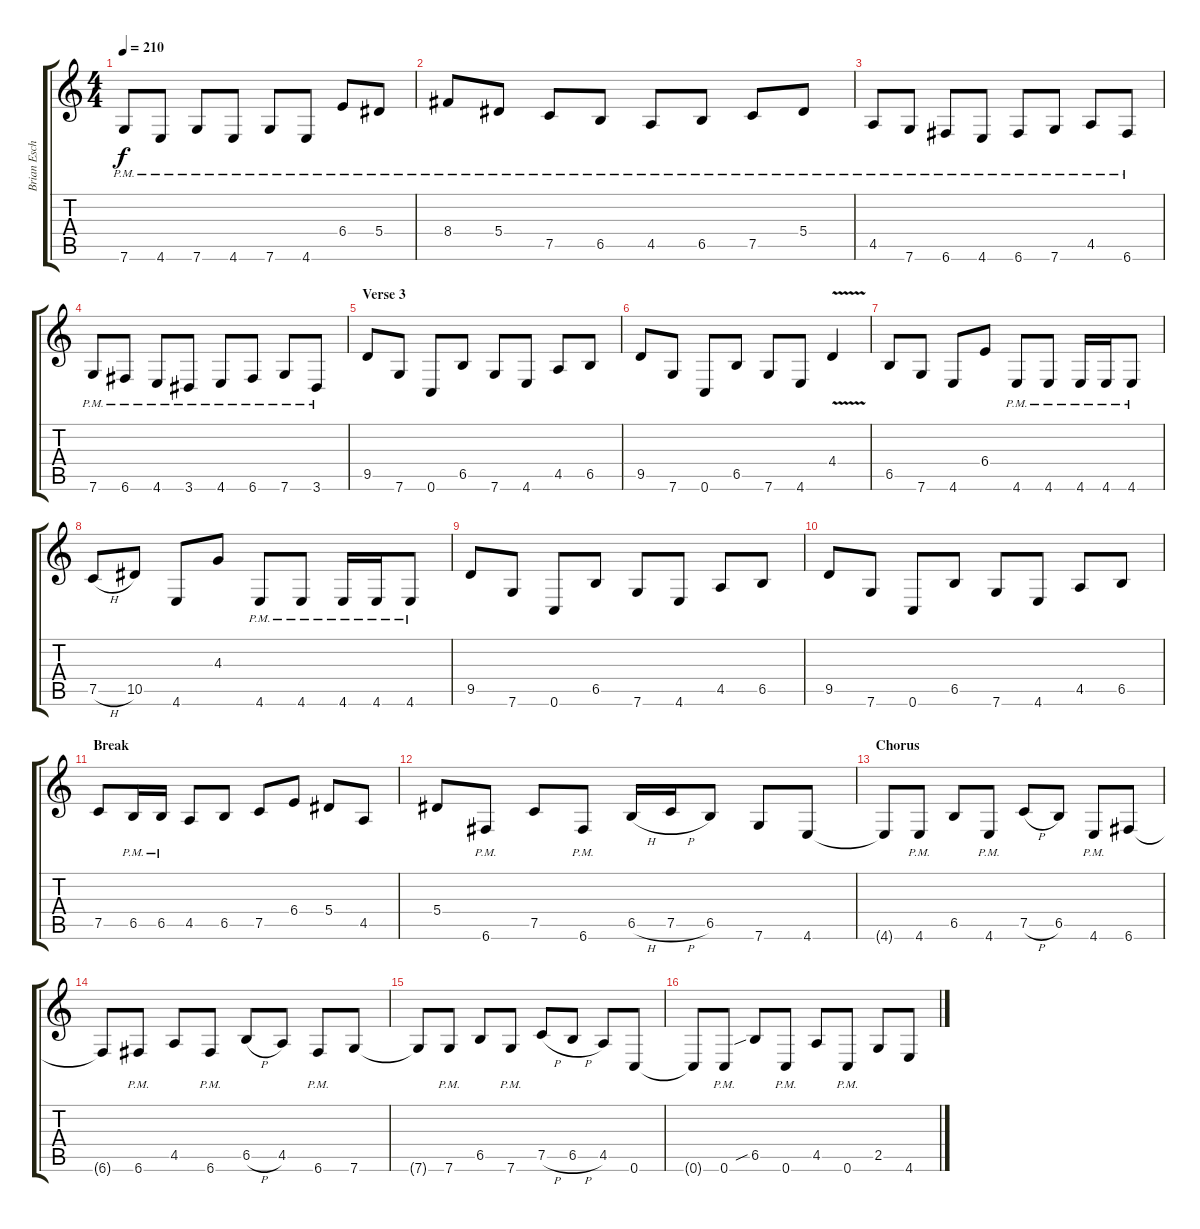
\track ("Brian Eschbach (Lead Guitar)" "Brian Esch") {instrument distortionguitar}
\staff {score tabs}
\tuning (C4 G3 Eb3 Bb2 F2 C2) {hide}
\ts (4 4)
\tempo 210
\clef g2
\ks c
7.6{pm}.8{dy f} 4.6{pm}.8 7.6{pm}.8 4.6{pm}.8 7.6{pm}.8 4.6{pm}.8 6.4{pm}.8 5.4{pm}.8 |
8.4{pm}.8 5.4{pm}.8 7.5{pm}.8 6.5{pm}.8 4.5{pm}.8 6.5{pm}.8 7.5{pm}.8 5.4{pm}.8 |
4.5{pm}.8 7.6{pm}.8 6.6{pm}.8 4.6{pm}.8 6.6{pm}.8 7.6{pm}.8 4.5{pm}.8 6.6{pm}.8 |
7.6{pm}.8 6.6{pm}.8 4.6{pm}.8 3.6{pm}.8 4.6{pm}.8 6.6{pm}.8 7.6{pm}.8 3.6{pm}.8 |
\section ("" "Verse 3")
9.5.8 7.6.8 0.6.8 6.5.8 7.6.8 4.6.8 4.5.8 6.5.8 |
9.5.8 7.6.8 0.6.8 6.5.8 7.6.8 4.6.8 4.4{v}.4 |
6.5.8 7.6.8 4.6.8 6.4.8 4.6{pm}.8 4.6{pm}.8 4.6{pm}.16 4.6{pm}.16 4.6{pm}.8 |
7.5{h}.8 10.5.8 4.6.8 4.3.8 4.6{pm}.8 4.6{pm}.8 4.6{pm}.16 4.6{pm}.16 4.6{pm}.8 |
9.5.8 7.6.8 0.6.8 6.5.8 7.6.8 4.6.8 4.5.8 6.5.8 |
9.5.8 7.6.8 0.6.8 6.5.8 7.6.8 4.6.8 4.5.8 6.5.8 |
\section ("" "Break")
7.5.8 6.5{pm}.16 6.5{pm}.16 4.5.8 6.5.8 7.5.8 6.4.8 5.4.8 4.5.8 |
5.4.8 6.6{pm}.8 7.5.8 6.6{pm}.8 6.5{h}.16 7.5{h}.16 6.5.8 7.6.8 4.6.8 |
\section ("" "Chorus")
4.6{t}.8 4.6{pm}.8 6.5.8 4.6{pm}.8 7.5{h}.8 6.5.8 4.6{pm}.8 6.6.8 |
6.6{t}.8 6.6{pm}.8 4.5.8 6.6{pm}.8 6.5{h}.8 4.5.8 6.6{pm}.8 7.6.8 |
7.6{t}.8 7.6{pm}.8 6.5.8 7.6{pm}.8 7.5{h}.8 6.5{h}.8 4.5.8 0.6.8 |
0.6{t}.8 0.6{pm}.8 6.5{sib}.8 0.6{pm}.8 4.5.8 0.6{pm}.8 2.5.8 4.6.8
